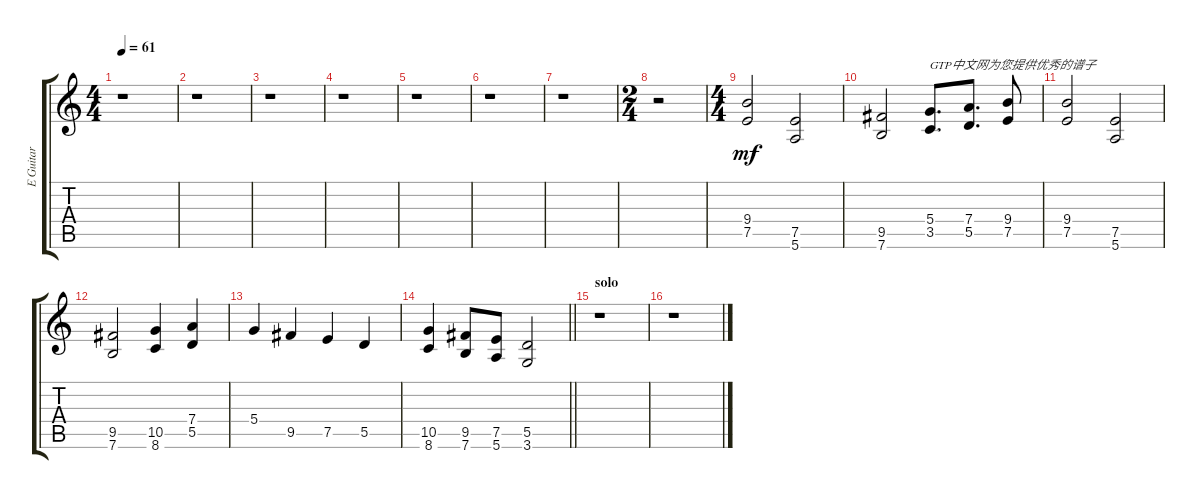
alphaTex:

\track ("E Guitar" "E Guitar") {instrument overdrivenguitar}
\staff {score tabs}
\tuning (E4 B3 G3 D3 A2 E2) {hide}
\ts (4 4)
\tempo 61
\clef g2
\ks c
r.1{dy mf} |
r.1 |
r.1 |
r.1 |
r.1 |
r.1 |
r.1 |
\ts (2 4)
r.2 |
\ts (4 4)
(9.4 7.5).2 (7.5 5.6).2 |
(9.5 7.6).2 (5.4 3.5).8{d txt "GTP中文网为您提供优秀的谱子"} (7.4 5.5).8{d} (9.4 7.5).8 |
(9.4 7.5).2 (7.5 5.6).2 |
(9.5 7.6).2 (10.5 8.6).4 (7.4 5.5).4 |
5.4.4 9.5.4 7.5.4 5.5.4 |
\barLineRight lightlight
(10.5 8.6).4 (9.5 7.6).8 (7.5 5.6).8 (5.5 3.6).2 |
\section ("" "solo")
r.1 |
r.1
